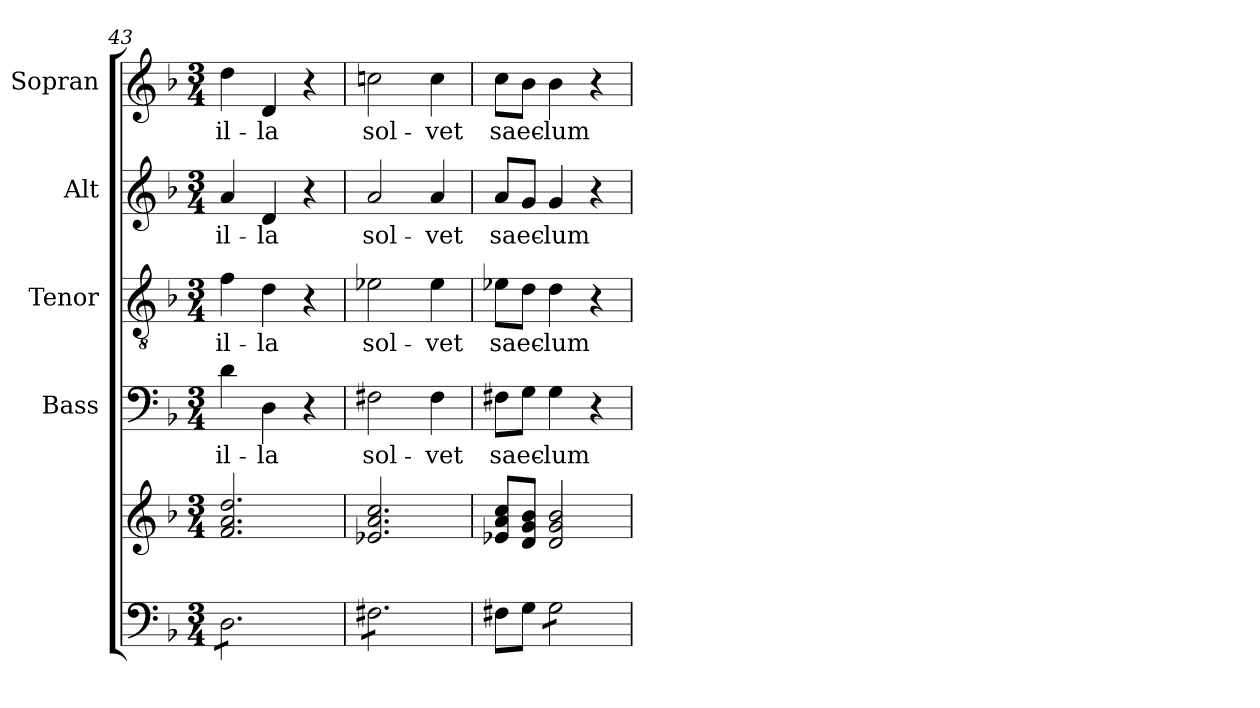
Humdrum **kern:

**kern	**kern	**kern	**text	**kern	**text	**kern	**text	**kern	**text
*part5	*part5	*part4	*part4	*part3	*part3	*part2	*part2	*part1	*part1
*staff6	*staff5	*staff4	*staff4	*staff3	*staff3	*staff2	*staff2	*staff1	*staff1
*	*	*I"Bass	*	*I"Tenor	*	*I"Alt	*	*I"Sopran	*
*	*	*I'B.	*	*I'T.	*	*I'A.	*	*I'S.	*
*clefF4	*clefG2	*clefF4	*	*clefGv2	*	*clefG2	*	*clefG2	*
*k[b-]	*k[b-]	*k[b-]	*	*k[b-]	*	*k[b-]	*	*k[b-]	*
*F:	*F:	*F:	*	*F:	*	*F:	*	*F:	*
*M3/4	*M3/4	*M3/4	*	*M3/4	*	*M3/4	*	*M3/4	*
=43	=43	=43	=43	=43	=43	=43	=43	=43	=43
!	!	!	!LO:LY:b	!	!LO:LY:b	!	!LO:LY:b	!	!LO:LY:b
*tremolo	*	*	*	*	*	*	*	*	*
8D\L	2.f/ 2.a/ 2.dd/	4d\	il-	4f\	il-	4a/	il-	4dd\	il-
8D\	.	.	.	.	.	.	.	.	.
!	!	!	!LO:LY:b	!	!LO:LY:b	!	!LO:LY:b	!	!LO:LY:b
8D\	.	4D\	-la	4d\	-la	4d/	-la	4d/	-la
8D\	.	.	.	.	.	.	.	.	.
8D\	.	4r	.	4r	.	4r	.	4r	.
8D\J	.	.	.	.	.	.	.	.	.
!!LO:LB:g=z
=44	=44	=44	=44	=44	=44	=44	=44	=44	=44
!	!	!	!LO:LY:b	!	!LO:LY:b	!	!LO:LY:b	!	!LO:LY:b
8F#X\L	2.e-X/ 2.a/ 2.cc/	2F#X\	sol-	2e-X\	sol-	2a/	sol-	2ccn\	sol-
8F#X\	.	.	.	.	.	.	.	.	.
8F#X\	.	.	.	.	.	.	.	.	.
8F#X\	.	.	.	.	.	.	.	.	.
!	!	!	!LO:LY:b	!	!LO:LY:b	!	!LO:LY:b	!	!LO:LY:b
8F#X\	.	4F#\	-vet	4e-\	-vet	4a/	-vet	4cc\	-vet
8F#X\J	.	.	.	.	.	.	.	.	.
*Xtremolo	*	*	*	*	*	*	*	*	*
=45	=45	=45	=45	=45	=45	=45	=45	=45	=45
!	!	!	!LO:LY:b	!	!LO:LY:b	!	!LO:LY:b	!	!LO:LY:b
8F#X\L	8e-X/ 8a/ 8cc/L	8F#X\L	saec-	8e-X\L	saec-	8a/L	saec-	8cc\L	saec-
8G\J	8d/ 8g/ 8b-/J	8G\J	.	8d\J	.	8g/J	.	8b-\J	.
!	!	!	!LO:LY:b	!	!LO:LY:b	!	!LO:LY:b	!	!LO:LY:b
*tremolo	*	*	*	*	*	*	*	*	*
8G\L	2d/ 2g/ 2b-/	4G\	-lum	4d\	-lum	4g/	-lum	4b-\	-lum
8G\	.	.	.	.	.	.	.	.	.
8G\	.	4r	.	4r	.	4r	.	4r	.
8G\J	.	.	.	.	.	.	.	.	.
*Xtremolo	*	*	*	*	*	*	*	*	*
=	=	=	=	=	=	=	=	=	=
*-	*-	*-	*-	*-	*-	*-	*-	*-	*-
